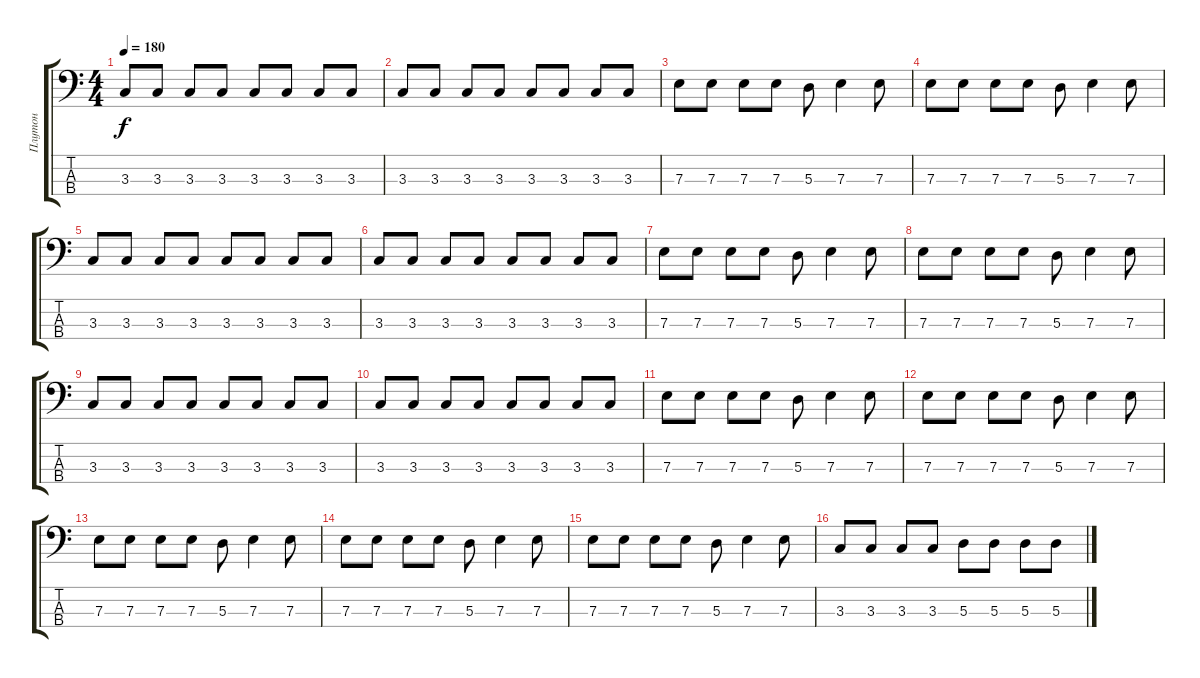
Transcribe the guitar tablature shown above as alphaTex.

\track ("Плутон" "Плутон") {instrument electricbassfinger}
\staff {score tabs}
\tuning (G2 D2 A1 E1) {hide}
\ts (4 4)
\tempo 180
\clef f4
\ks c
3.3.8{dy f} 3.3.8 3.3.8 3.3.8 3.3.8 3.3.8 3.3.8 3.3.8 |
3.3.8 3.3.8 3.3.8 3.3.8 3.3.8 3.3.8 3.3.8 3.3.8 |
7.3.8 7.3.8 7.3.8 7.3.8 5.3.8 7.3.4 7.3.8 |
7.3.8 7.3.8 7.3.8 7.3.8 5.3.8 7.3.4 7.3.8 |
3.3.8 3.3.8 3.3.8 3.3.8 3.3.8 3.3.8 3.3.8 3.3.8 |
3.3.8 3.3.8 3.3.8 3.3.8 3.3.8 3.3.8 3.3.8 3.3.8 |
7.3.8 7.3.8 7.3.8 7.3.8 5.3.8 7.3.4 7.3.8 |
7.3.8 7.3.8 7.3.8 7.3.8 5.3.8 7.3.4 7.3.8 |
3.3.8 3.3.8 3.3.8 3.3.8 3.3.8 3.3.8 3.3.8 3.3.8 |
3.3.8 3.3.8 3.3.8 3.3.8 3.3.8 3.3.8 3.3.8 3.3.8 |
7.3.8 7.3.8 7.3.8 7.3.8 5.3.8 7.3.4 7.3.8 |
7.3.8 7.3.8 7.3.8 7.3.8 5.3.8 7.3.4 7.3.8 |
7.3.8 7.3.8 7.3.8 7.3.8 5.3.8 7.3.4 7.3.8 |
7.3.8 7.3.8 7.3.8 7.3.8 5.3.8 7.3.4 7.3.8 |
7.3.8 7.3.8 7.3.8 7.3.8 5.3.8 7.3.4 7.3.8 |
3.3.8 3.3.8 3.3.8 3.3.8 5.3.8 5.3.8 5.3.8 5.3.8
